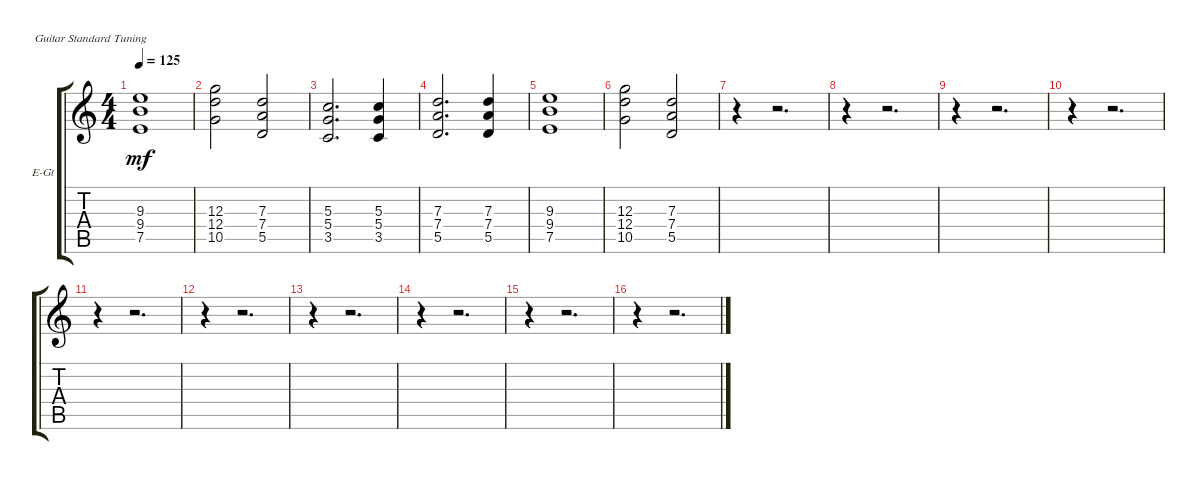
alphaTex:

\bracketExtendMode groupsimilarinstruments
\firstSystemTrackNameOrientation horizontal
\otherSystemsTrackNameOrientation horizontal
\track ("Гитара 4" "E-Gt") {instrument distortionguitar}
\staff {score tabs}
\tuning (E4 B3 G3 D3 A2 E2)
\ts (4 4)
\tempo 125
\clef g2
\scale
0.333333
\ks c
(9.3 9.4 7.5).1{dy mf} |
\scale
0.333333 (12.3 12.4 10.5).2 (7.3 7.4 5.5).2 |
\scale
0.333333 (5.3 5.4 3.5).2{d} (5.3 5.4 3.5).4 |
\scale
0.333333 (7.3 7.4 5.5).2{d} (7.3 7.4 5.5).4 |
\scale
0.333333 (9.3 9.4 7.5).1 |
\scale
0.333333 (12.3 12.4 10.5).2 (7.3 7.4 5.5).2 |
\scale
0.333333 r.4 r.2{d} |
\scale
0.333333 r.4 r.2{d} |
\scale
0.333333 r.4 r.2{d} |
\scale
0.333333 r.4 r.2{d} |
\scale
0.333333 r.4 r.2{d} |
\scale
0.333333 r.4 r.2{d} |
\scale
0.333333 r.4 r.2{d} |
\scale
0.333333 r.4 r.2{d} |
\scale
0.333333 r.4 r.2{d} |
\scale
0.333333 r.4 r.2{d}
